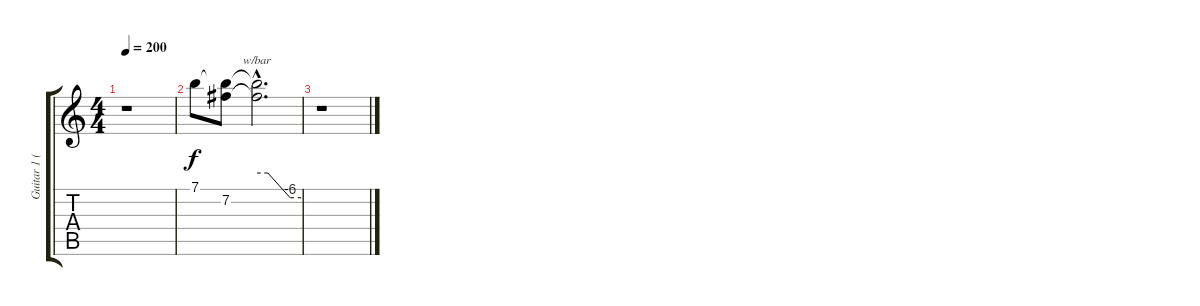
\track ("Guitar 1 (Clean)" "Guitar 1 (") {instrument electricguitarclean}
\staff {score tabs}
\tuning (E4 B3 G3 D3 A2 D2) {hide}
\ts (4 4)
\tempo 200
\clef g2
\ks c
r.1{dy f} |
7.1.8 (7.1{t} 7.2).8 (7.1{hac t} 7.2{hac t}).2{d tbe (custom default 0 0 15 0 45 -24 60 -24)} |
r.1
